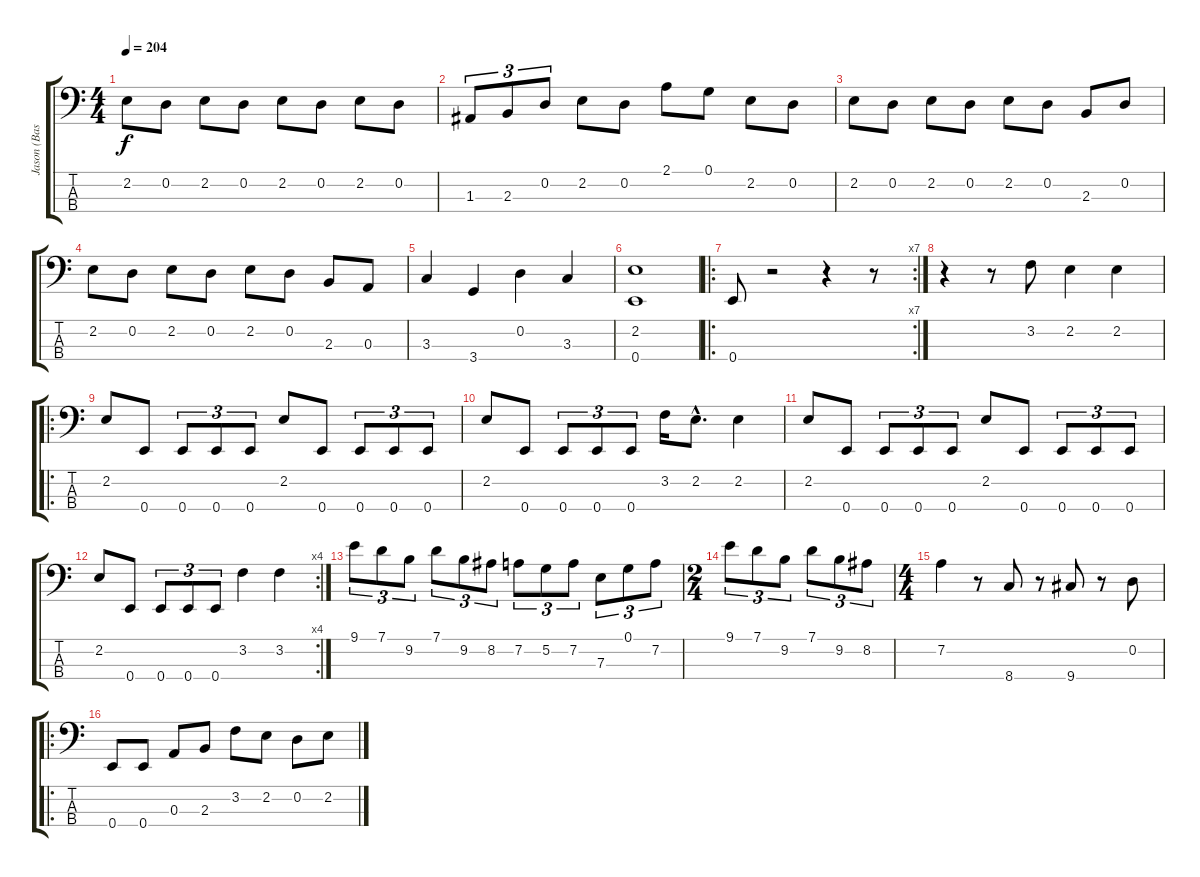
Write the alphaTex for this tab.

\track ("Jason (Bass)" "Jason (Bas") {instrument electricbassfinger}
\staff {score tabs}
\tuning (G2 D2 A1 E1) {hide}
\ts (4 4)
\tempo 204
\clef f4
\ks c
2.2.8{dy f} 0.2.8 2.2.8 0.2.8 2.2.8 0.2.8 2.2.8 0.2.8 |
1.3.8{tu (3 2)} 2.3.8{tu (3 2)} 0.2.8{tu (3 2)} 2.2.8 0.2.8 2.1.8 0.1.8 2.2.8 0.2.8 |
2.2.8 0.2.8 2.2.8 0.2.8 2.2.8 0.2.8 2.3.8 0.2.8 |
2.2.8 0.2.8 2.2.8 0.2.8 2.2.8 0.2.8 2.3.8 0.3.8 |
3.3.4 3.4.4 0.2.4 3.3.4 |
(2.2 0.4).1 |
\ro
\rc 7
0.4.8 r.2 r.4 r.8 |
r.4 r.8 3.2.8 2.2.4 2.2.4 |
\ro
2.2.8 0.4.8 0.4.8{tu (3 2)} 0.4.8{tu (3 2)} 0.4.8{tu (3 2)} 2.2.8 0.4.8 0.4.8{tu (3 2)} 0.4.8{tu (3 2)} 0.4.8{tu (3 2)} |
2.2.8 0.4.8 0.4.8{tu (3 2)} 0.4.8{tu (3 2)} 0.4.8{tu (3 2)} 3.2.16 2.2{hac}.8{d} 2.2.4 |
2.2.8 0.4.8 0.4.8{tu (3 2)} 0.4.8{tu (3 2)} 0.4.8{tu (3 2)} 2.2.8 0.4.8 0.4.8{tu (3 2)} 0.4.8{tu (3 2)} 0.4.8{tu (3 2)} |
\rc 4
2.2.8 0.4.8 0.4.8{tu (3 2)} 0.4.8{tu (3 2)} 0.4.8{tu (3 2)} 3.2.4 3.2.4 |
9.1.8{tu (3 2)} 7.1.8{tu (3 2)} 9.2.8{tu (3 2)} 7.1.8{tu (3 2)} 9.2.8{tu (3 2)} 8.2.8{tu (3 2)} 7.2.8{tu (3 2)} 5.2.8{tu (3 2)} 7.2.8{tu (3 2)} 7.3.8{tu (3 2)} 0.1.8{tu (3 2)} 7.2.8{tu (3 2)} |
\ts (2 4)
9.1.8{tu (3 2)} 7.1.8{tu (3 2)} 9.2.8{tu (3 2)} 7.1.8{tu (3 2)} 9.2.8{tu (3 2)} 8.2.8{tu (3 2)} |
\ts (4 4)
7.2.4 r.8 8.4.8 r.8 9.4.8 r.8 0.2.8 |
\ro
0.4.8 0.4.8 0.3.8 2.3.8 3.2.8 2.2.8 0.2.8 2.2.8
